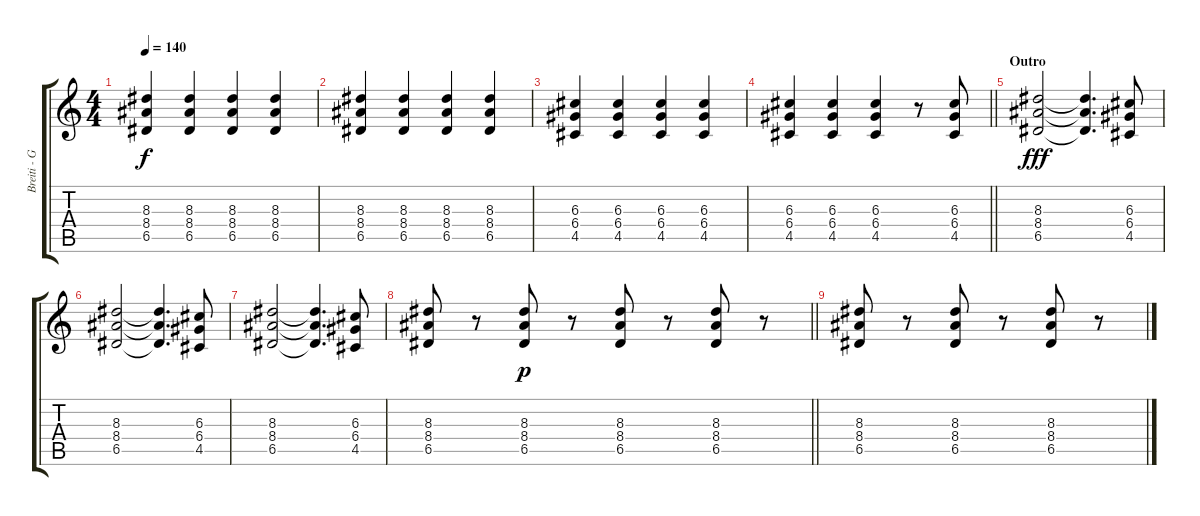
\track ("Breiti - Guitar" "Breiti - G") {instrument overdrivenguitar}
\staff {score tabs}
\tuning (E4 B3 G3 D3 A2 D2) {hide}
\ts (4 4)
\tempo 140
\clef g2
\ks c
(8.3 8.4 6.5).4{dy f} (8.3 8.4 6.5).4 (8.3 8.4 6.5).4 (8.3 8.4 6.5).4 |
(8.3 8.4 6.5).4 (8.3 8.4 6.5).4 (8.3 8.4 6.5).4 (8.3 8.4 6.5).4 |
(6.3 6.4 4.5).4 (6.3 6.4 4.5).4 (6.3 6.4 4.5).4 (6.3 6.4 4.5).4 |
\barLineRight lightlight
(6.3 6.4 4.5).4 (6.3 6.4 4.5).4 (6.3 6.4 4.5).4 r.8 (6.3 6.4 4.5).8 |
\section ("" "Outro")
(8.3 8.4 6.5).2{dy fff} (8.3{t} 8.4{t} 6.5{t}).4{d} (6.3 6.4 4.5).8 |
(8.3 8.4 6.5).2 (8.3{t} 8.4{t} 6.5{t}).4{d} (6.3 6.4 4.5).8 |
(8.3 8.4 6.5).2 (8.3{t} 8.4{t} 6.5{t}).4{d} (6.3 6.4 4.5).8 |
\barLineRight lightlight
(8.3 8.4 6.5).8 r.8{instrument electricguitarclean} (8.3 8.4 6.5).8{dy p} r.8 (8.3 8.4 6.5).8 r.8 (8.3 8.4 6.5).8 r.8 |
(8.3 8.4 6.5).8 r.8 (8.3 8.4 6.5).8 r.8 (8.3 8.4 6.5).8 r.8
